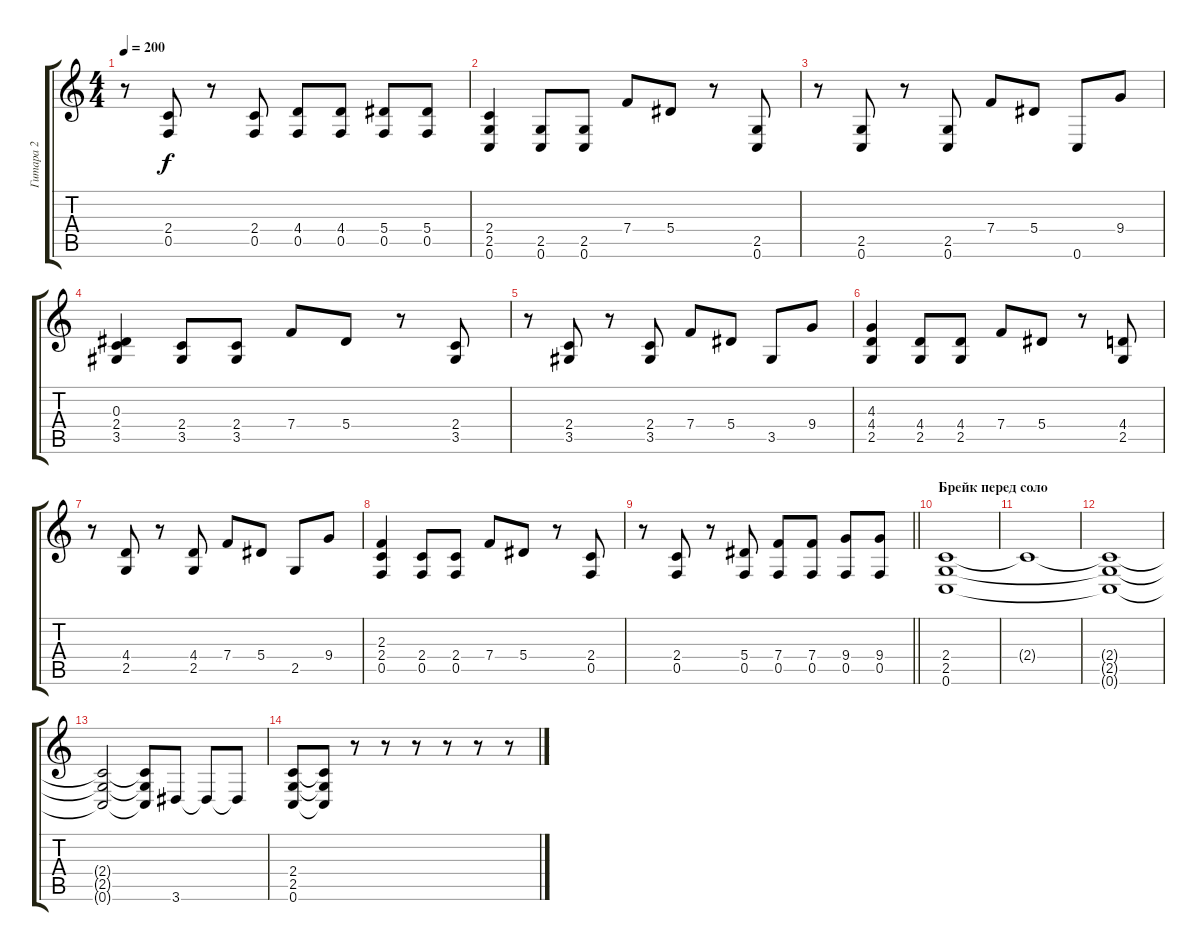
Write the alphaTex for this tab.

\track ("Гитара 2" "Гитара 2") {instrument overdrivenguitar}
\staff {score tabs}
\tuning (C4 G3 Eb3 Bb2 F2 C2) {hide}
\ts (4 4)
\tempo 200
\clef g2
\ks c
r.8{dy f} (2.4 0.5).8 r.8 (2.4 0.5).8 (4.4 0.5).8 (4.4 0.5).8 (5.4 0.5).8 (5.4 0.5).8 |
(2.4 2.5 0.6).4 (2.5 0.6).8 (2.5 0.6).8 7.4.8 5.4.8 r.8 (2.5 0.6).8 |
r.8 (2.5 0.6).8 r.8 (2.5 0.6).8 7.4.8 5.4.8 0.6.8 9.4.8 |
(0.3 2.4 3.5).4 (2.4 3.5).8 (2.4 3.5).8 7.4.8 5.4.8 r.8 (2.4 3.5).8 |
r.8 (2.4 3.5).8 r.8 (2.4 3.5).8 7.4.8 5.4.8 3.5.8 9.4.8 |
(4.3 4.4 2.5).4 (4.4 2.5).8 (4.4 2.5).8 7.4.8 5.4.8 r.8 (4.4 2.5).8 |
r.8 (4.4 2.5).8 r.8 (4.4 2.5).8 7.4.8 5.4.8 2.5.8 9.4.8 |
(2.3 2.4 0.5).4 (2.4 0.5).8 (2.4 0.5).8 7.4.8 5.4.8 r.8 (2.4 0.5).8 |
\barLineRight lightlight
r.8 (2.4 0.5).8 r.8 (5.4 0.5).8 (7.4 0.5).8 (7.4 0.5).8 (9.4 0.5).8 (9.4 0.5).8 |
\section ("" "Брейк перед соло")
(2.4 2.5 0.6).1 |
2.4{t}.1 |
(2.4{t} 2.5{t} 0.6{t}).1 |
(2.4{t} 2.5{t} 0.6{t}).2 (2.4{t} 2.5{t} 0.6{t}).8 3.6.8 3.6{t}.8 3.6{t}.8 |
(2.4 2.5 0.6).8 (2.4{t} 2.5{t} 0.6{t}).8 r.8 r.8 r.8 r.8 r.8 r.8
